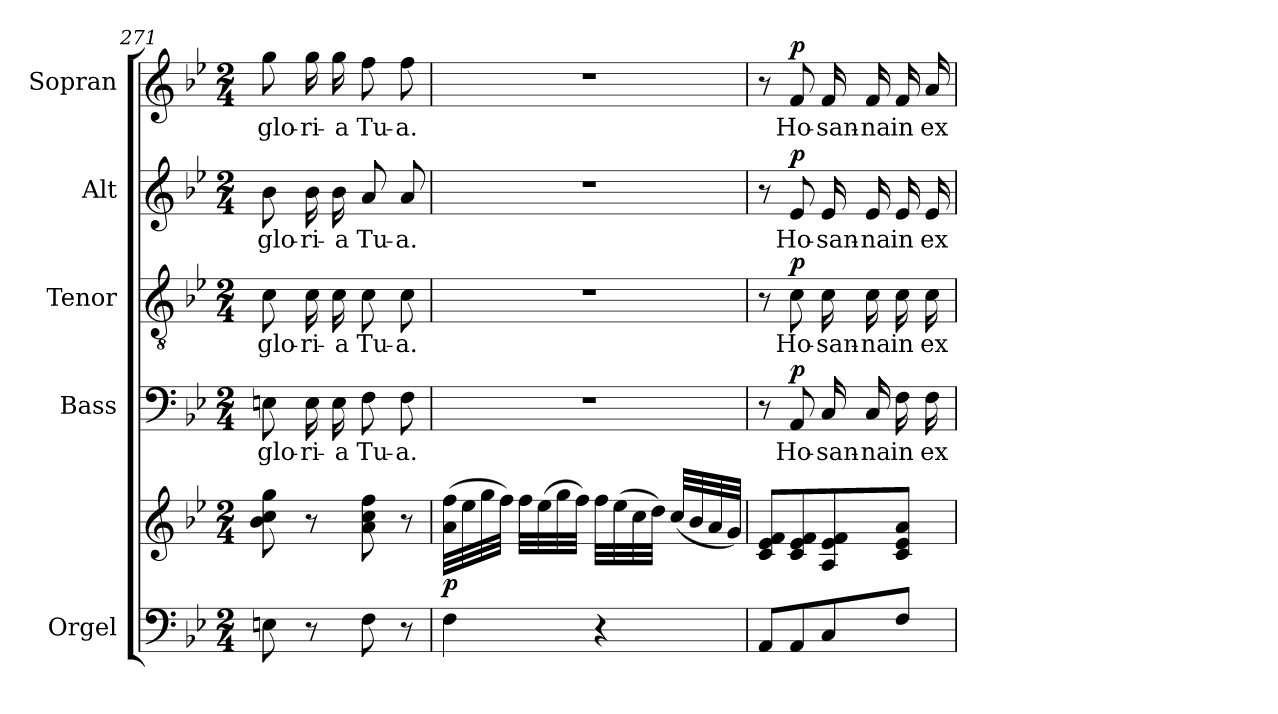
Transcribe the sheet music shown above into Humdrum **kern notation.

**kern	**kern	**dynam	**kern	**text	**dynam	**kern	**text	**dynam	**kern	**text	**dynam	**kern	**text	**dynam
*part5	*part5	*part5	*part4	*part4	*part4	*part3	*part3	*part3	*part2	*part2	*part2	*part1	*part1	*part1
*staff6	*staff5	*staff5/6	*staff4	*staff4	*staff4	*staff3	*staff3	*staff3	*staff2	*staff2	*staff2	*staff1	*staff1	*staff1
*I"Orgel	*	*	*I"Bass	*	*	*I"Tenor	*	*	*I"Alt	*	*	*I"Sopran	*	*
*I'Org.	*	*	*I'B.	*	*	*I'T.	*	*	*I'A.	*	*	*I'S.	*	*
*clefF4	*clefG2	*	*clefF4	*	*	*clefGv2	*	*	*clefG2	*	*	*clefG2	*	*
*k[b-e-]	*k[b-e-]	*	*k[b-e-]	*	*	*k[b-e-]	*	*	*k[b-e-]	*	*	*k[b-e-]	*	*
*B-:	*B-:	*	*B-:	*	*	*B-:	*	*	*B-:	*	*	*B-:	*	*
*M2/4	*M2/4	*	*M2/4	*	*	*M2/4	*	*	*M2/4	*	*	*M2/4	*	*
=271	=271	=271	=271	=271	=271	=271	=271	=271	=271	=271	=271	=271	=271	=271
!	!	!	!	!LO:LY:b	!	!	!LO:LY:b	!	!	!LO:LY:b	!	!	!LO:LY:b	!
8En\	8b-\ 8cc\ 8gg\	.	8En\	glo-	.	8c\	glo-	.	8b-\	glo-	.	8gg\	glo-	.
!	!	!	!	!LO:LY:b	!	!	!LO:LY:b	!	!	!LO:LY:b	!	!	!LO:LY:b	!
8r	8r	.	16E\	-ri-	.	16c\	-ri-	.	16b-\	-ri-	.	16gg\	-ri-	.
!	!	!	!	!LO:LY:b	!	!	!LO:LY:b	!	!	!LO:LY:b	!	!	!LO:LY:b	!
.	.	.	16E\	-a	.	16c\	-a	.	16b-\	-a	.	16gg\	-a	.
!	!	!	!	!LO:LY:b	!	!	!LO:LY:b	!	!	!LO:LY:b	!	!	!LO:LY:b	!
8F\	8a\ 8cc\ 8ff\	.	8F\	Tu-	.	8c\	Tu-	.	8a/	Tu-	.	8ff\	Tu-	.
!	!	!	!	!LO:LY:b	!	!	!LO:LY:b	!	!	!LO:LY:b	!	!	!LO:LY:b	!
8r	8r	.	8F\	-a.	.	8c\	-a.	.	8a/	-a.	.	8ff\	-a.	.
!!LO:PB:g=z
=272	=272	=272	=272	=272	=272	=272	=272	=272	=272	=272	=272	=272	=272	=272
!	!	!LO:DY:b	!	!	!	!	!	!	!	!	!	!	!	!
4F\	(>32a\ 32ff\LLL	p	2r	.	.	2r	.	.	2r	.	.	2r	.	.
.	32ee-\	.	.	.	.	.	.	.	.	.	.	.	.	.
.	32gg\	.	.	.	.	.	.	.	.	.	.	.	.	.
.	32ff\JJJ)	.	.	.	.	.	.	.	.	.	.	.	.	.
.	32ff\LLL	.	.	.	.	.	.	.	.	.	.	.	.	.
.	(>32ee-\	.	.	.	.	.	.	.	.	.	.	.	.	.
.	32gg\	.	.	.	.	.	.	.	.	.	.	.	.	.
.	32ff\JJJ)	.	.	.	.	.	.	.	.	.	.	.	.	.
4r	32ff\LLL	.	.	.	.	.	.	.	.	.	.	.	.	.
.	(>32ee-\	.	.	.	.	.	.	.	.	.	.	.	.	.
.	32cc\	.	.	.	.	.	.	.	.	.	.	.	.	.
.	32dd\JJJ)	.	.	.	.	.	.	.	.	.	.	.	.	.
.	(<32cc/LLL	.	.	.	.	.	.	.	.	.	.	.	.	.
.	32b-/	.	.	.	.	.	.	.	.	.	.	.	.	.
.	32a/	.	.	.	.	.	.	.	.	.	.	.	.	.
.	32g/JJJ)	.	.	.	.	.	.	.	.	.	.	.	.	.
=273	=273	=273	=273	=273	=273	=273	=273	=273	=273	=273	=273	=273	=273	=273
8AA/L	8c/ 8e-/ 8f/L	.	8r	.	.	8r	.	.	8r	.	.	8r	.	.
!	!	!	!	!LO:LY:b	!LO:DY:a	!	!LO:LY:b	!LO:DY:a	!	!LO:LY:b	!LO:DY:a	!	!LO:LY:b	!LO:DY:a
8AA/	8c/ 8e-/ 8f/	.	8AA/	Ho-	p	8c\	Ho-	p	8e-/	Ho-	p	8f/	Ho-	p
!	!	!	!	!LO:LY:b	!	!	!LO:LY:b	!	!	!LO:LY:b	!	!	!LO:LY:b	!
8C/	8A/ 8e-/ 8f/	.	16C/	-san-	.	16c\	-san-	.	16e-/	-san-	.	16f/	-san-	.
!	!	!	!	!LO:LY:b	!	!	!LO:LY:b	!	!	!LO:LY:b	!	!	!LO:LY:b	!
.	.	.	16C/	-na	.	16c\	-na	.	16e-/	-na	.	16f/	-na	.
!	!	!	!	!LO:LY:b	!	!	!LO:LY:b	!	!	!LO:LY:b	!	!	!LO:LY:b	!
8F/J	8c/ 8e-/ 8a/J	.	16F\	in	.	16c\	in	.	16e-/	in	.	16f/	in	.
!	!	!	!	!LO:LY:b	!	!	!LO:LY:b	!	!	!LO:LY:b	!	!	!LO:LY:b	!
.	.	.	16F\	ex-	.	16c\	ex-	.	16e-/	ex-	.	16a/	ex-	.
=	=	=	=	=	=	=	=	=	=	=	=	=	=	=
*-	*-	*-	*-	*-	*-	*-	*-	*-	*-	*-	*-	*-	*-	*-
